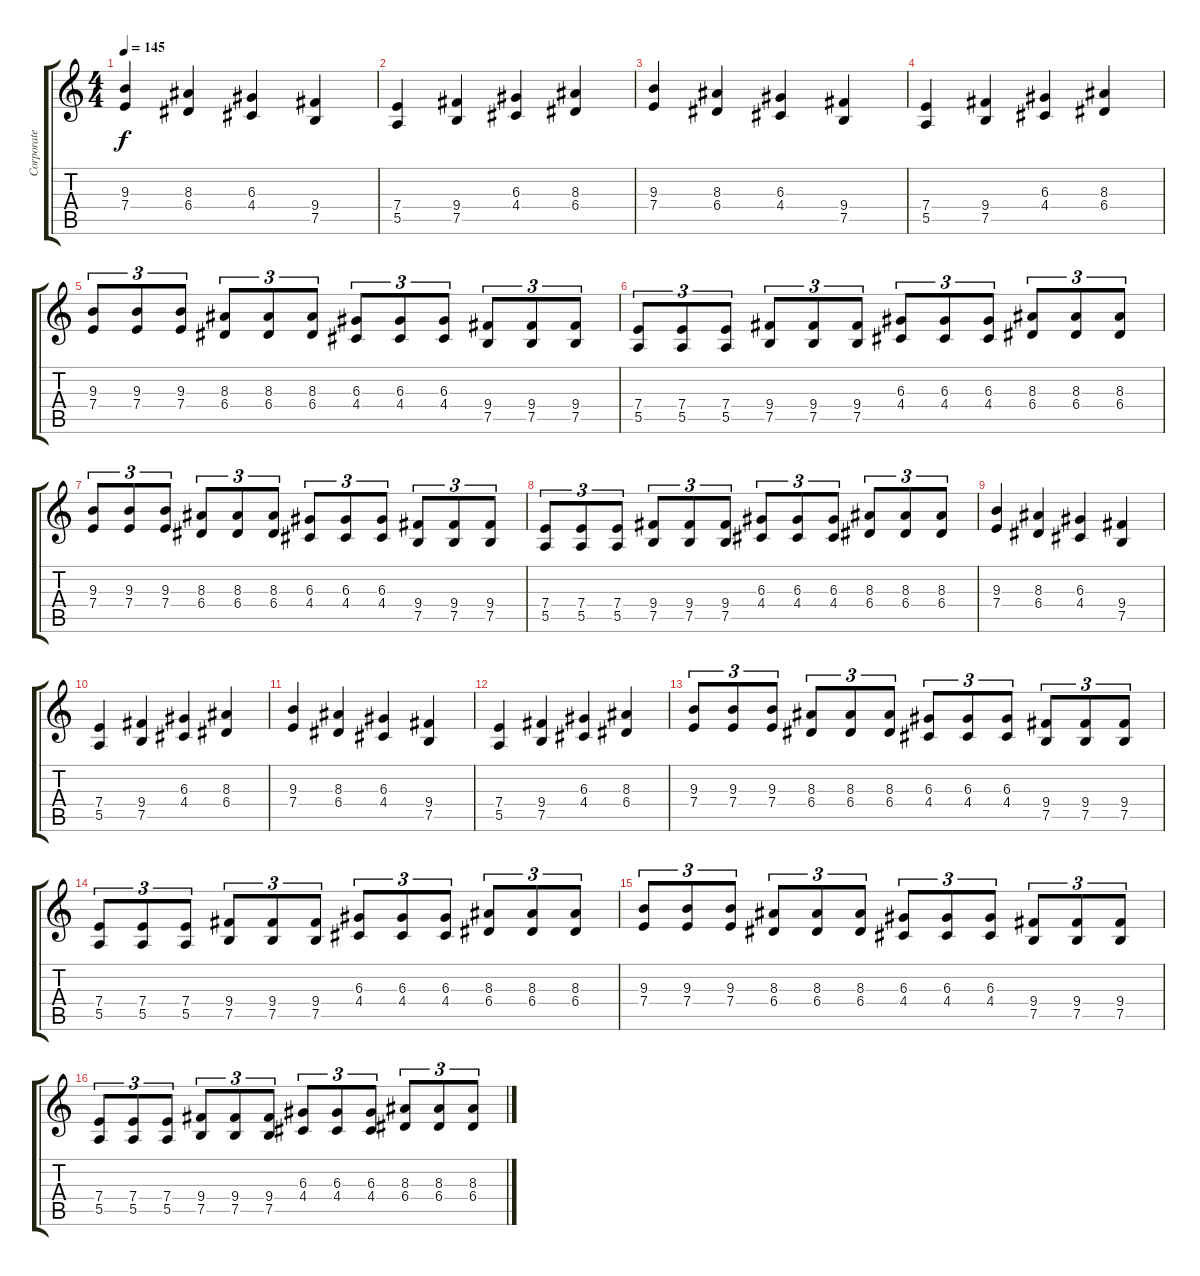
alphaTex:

\track ("Corporate Death (L)" "Corporate ") {instrument distortionguitar}
\staff {score tabs}
\tuning (B3 Gb3 D3 A2 E2 B1) {hide}
\ts (4 4)
\tempo 145
\clef g2
\ks c
(9.3 7.4).4{dy f instrument distortionguitar} (8.3 6.4).4 (6.3 4.4).4 (9.4 7.5).4 |
(7.4 5.5).4 (9.4 7.5).4 (6.3 4.4).4 (8.3 6.4).4 |
(9.3 7.4).4 (8.3 6.4).4 (6.3 4.4).4 (9.4 7.5).4 |
(7.4 5.5).4 (9.4 7.5).4 (6.3 4.4).4 (8.3 6.4).4 |
(9.3 7.4).8{tu (3 2)} (9.3 7.4).8{tu (3 2)} (9.3 7.4).8{tu (3 2)} (8.3 6.4).8{tu (3 2)} (8.3 6.4).8{tu (3 2)} (8.3 6.4).8{tu (3 2)} (6.3 4.4).8{tu (3 2)} (6.3 4.4).8{tu (3 2)} (6.3 4.4).8{tu (3 2)} (9.4 7.5).8{tu (3 2)} (9.4 7.5).8{tu (3 2)} (9.4 7.5).8{tu (3 2)} |
(7.4 5.5).8{tu (3 2)} (7.4 5.5).8{tu (3 2)} (7.4 5.5).8{tu (3 2)} (9.4 7.5).8{tu (3 2)} (9.4 7.5).8{tu (3 2)} (9.4 7.5).8{tu (3 2)} (6.3 4.4).8{tu (3 2)} (6.3 4.4).8{tu (3 2)} (6.3 4.4).8{tu (3 2)} (8.3 6.4).8{tu (3 2)} (8.3 6.4).8{tu (3 2)} (8.3 6.4).8{tu (3 2)} |
(9.3 7.4).8{tu (3 2)} (9.3 7.4).8{tu (3 2)} (9.3 7.4).8{tu (3 2)} (8.3 6.4).8{tu (3 2)} (8.3 6.4).8{tu (3 2)} (8.3 6.4).8{tu (3 2)} (6.3 4.4).8{tu (3 2)} (6.3 4.4).8{tu (3 2)} (6.3 4.4).8{tu (3 2)} (9.4 7.5).8{tu (3 2)} (9.4 7.5).8{tu (3 2)} (9.4 7.5).8{tu (3 2)} |
(7.4 5.5).8{tu (3 2)} (7.4 5.5).8{tu (3 2)} (7.4 5.5).8{tu (3 2)} (9.4 7.5).8{tu (3 2)} (9.4 7.5).8{tu (3 2)} (9.4 7.5).8{tu (3 2)} (6.3 4.4).8{tu (3 2)} (6.3 4.4).8{tu (3 2)} (6.3 4.4).8{tu (3 2)} (8.3 6.4).8{tu (3 2)} (8.3 6.4).8{tu (3 2)} (8.3 6.4).8{tu (3 2)} |
(9.3 7.4).4 (8.3 6.4).4 (6.3 4.4).4 (9.4 7.5).4 |
(7.4 5.5).4 (9.4 7.5).4 (6.3 4.4).4 (8.3 6.4).4 |
(9.3 7.4).4 (8.3 6.4).4 (6.3 4.4).4 (9.4 7.5).4 |
(7.4 5.5).4 (9.4 7.5).4 (6.3 4.4).4 (8.3 6.4).4 |
(9.3 7.4).8{tu (3 2)} (9.3 7.4).8{tu (3 2)} (9.3 7.4).8{tu (3 2)} (8.3 6.4).8{tu (3 2)} (8.3 6.4).8{tu (3 2)} (8.3 6.4).8{tu (3 2)} (6.3 4.4).8{tu (3 2)} (6.3 4.4).8{tu (3 2)} (6.3 4.4).8{tu (3 2)} (9.4 7.5).8{tu (3 2)} (9.4 7.5).8{tu (3 2)} (9.4 7.5).8{tu (3 2)} |
(7.4 5.5).8{tu (3 2)} (7.4 5.5).8{tu (3 2)} (7.4 5.5).8{tu (3 2)} (9.4 7.5).8{tu (3 2)} (9.4 7.5).8{tu (3 2)} (9.4 7.5).8{tu (3 2)} (6.3 4.4).8{tu (3 2)} (6.3 4.4).8{tu (3 2)} (6.3 4.4).8{tu (3 2)} (8.3 6.4).8{tu (3 2)} (8.3 6.4).8{tu (3 2)} (8.3 6.4).8{tu (3 2)} |
(9.3 7.4).8{tu (3 2)} (9.3 7.4).8{tu (3 2)} (9.3 7.4).8{tu (3 2)} (8.3 6.4).8{tu (3 2)} (8.3 6.4).8{tu (3 2)} (8.3 6.4).8{tu (3 2)} (6.3 4.4).8{tu (3 2)} (6.3 4.4).8{tu (3 2)} (6.3 4.4).8{tu (3 2)} (9.4 7.5).8{tu (3 2)} (9.4 7.5).8{tu (3 2)} (9.4 7.5).8{tu (3 2)} |
(7.4 5.5).8{tu (3 2)} (7.4 5.5).8{tu (3 2)} (7.4 5.5).8{tu (3 2)} (9.4 7.5).8{tu (3 2)} (9.4 7.5).8{tu (3 2)} (9.4 7.5).8{tu (3 2)} (6.3 4.4).8{tu (3 2)} (6.3 4.4).8{tu (3 2)} (6.3 4.4).8{tu (3 2)} (8.3 6.4).8{tu (3 2)} (8.3 6.4).8{tu (3 2)} (8.3 6.4).8{tu (3 2)}
